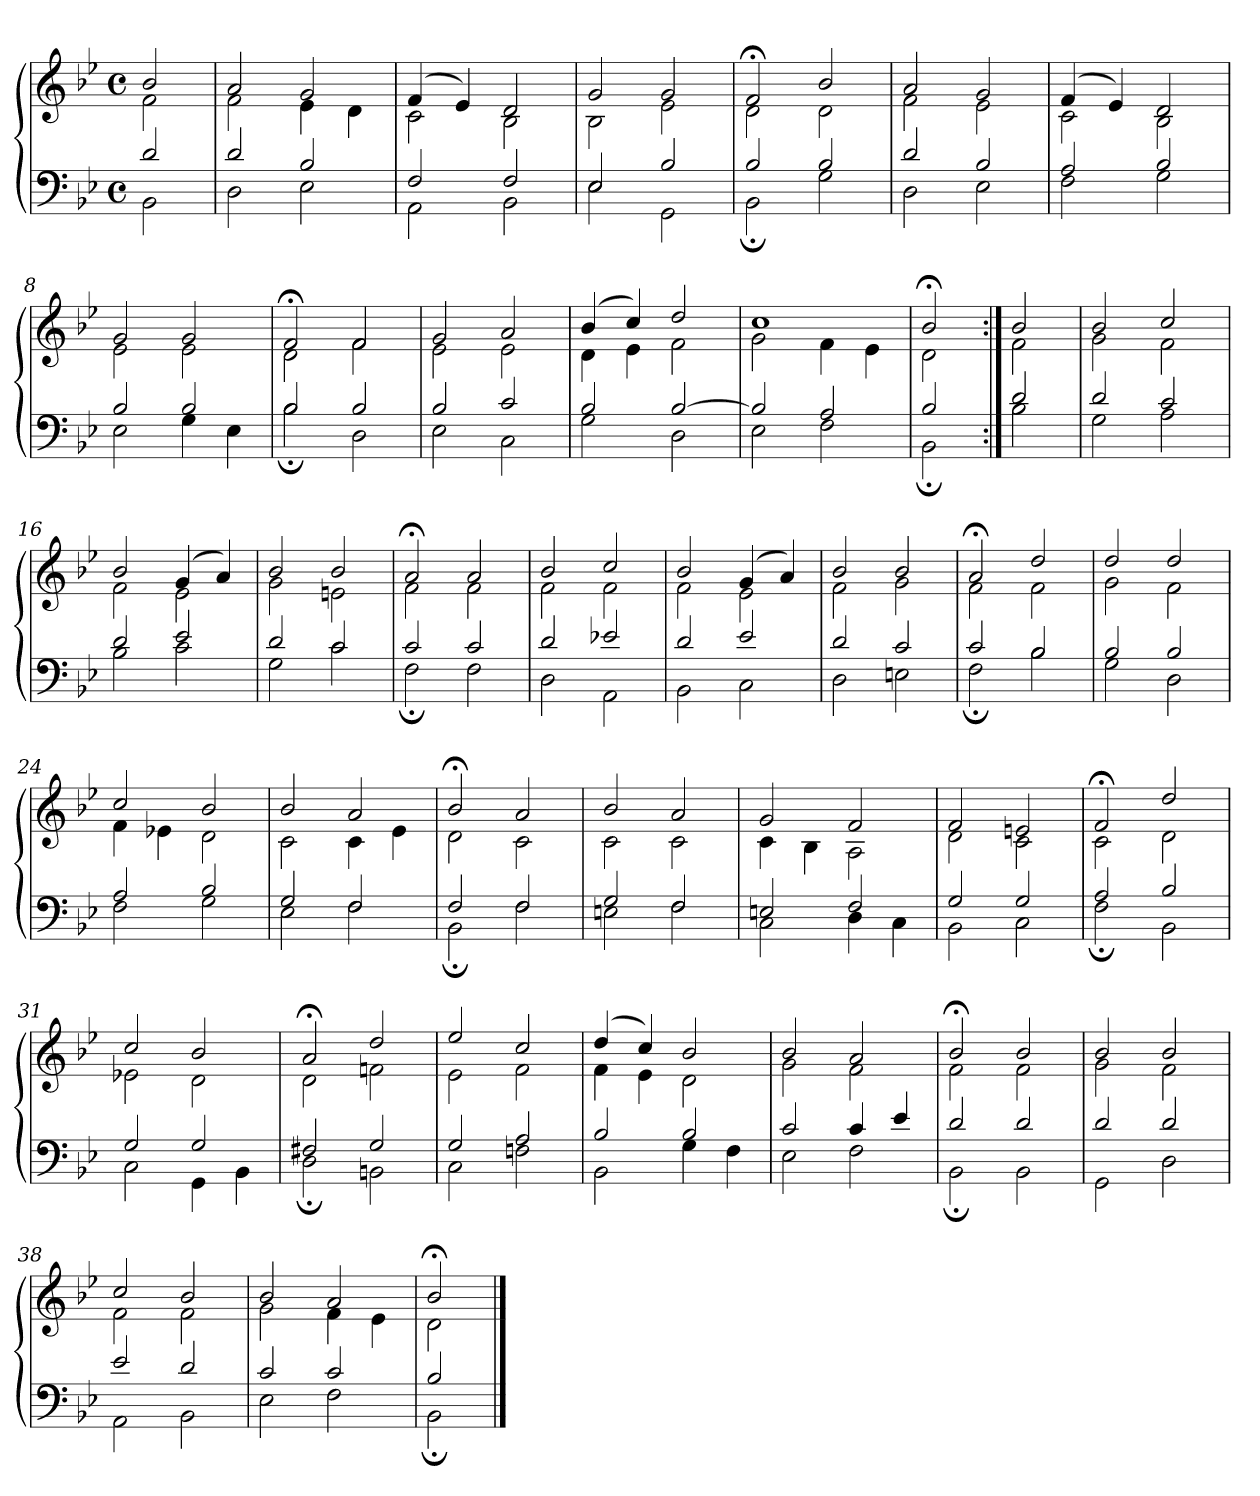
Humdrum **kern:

**kern	**kern
*part1	*part1
*staff2	*staff1
*clefF4	*clefG2
*k[b-e-]	*k[b-e-]
*M4/4	*M4/4
*met(c)	*met(c)
=1	=1
*^	*^
2d	2BB-	2b-	2f
=2	=2	=2	=2
2d	2D	2a	2f
2B-	2E-	2g	4e-
.	.	.	4d
=3	=3	=3	=3
2F	2AA	(4f	2c
.	.	4e-)	.
2F	2BB-	2d	2B-
=4	=4	=4	=4
2E-	2E-	2g	2B-
2B-	2GG	2g	2e-
=5	=5	=5	=5
2B-	2BB-;	2f;<	2d
2B-	2G	2b-	2d
!!LO:LB:g=z	!!
=6	=6	=6	=6
2d	2D	2a	2f
2B-	2E-	2g	2e-
=7	=7	=7	=7
2A	2F	(4f	2c
.	.	4e-)	.
2B-	2G	2d	2B-
=8	=8	=8	=8
2B-	2E-	2g	2e-
2B-	4G	2g	2e-
.	4E-	.	.
=9	=9	=9	=9
2B-	2B-;	2f;<	2d
2B-	2D	2f	2f
=10	=10	=10	=10
2B-	2E-	2g	2e-
2c	2C	2a	2e-
!!LO:LB:g=z	!!
=11	=11	=11	=11
2B-	2G	(4b-	4d
.	.	4cc)	4e-
[2B-	2D	2dd	2f
=12	=12	=12	=12
2B-]	2E-	1cc	2g
2A	2F	.	4f
.	.	.	4e-
=13	=13	=13	=13
2B-	2BB-;	2b-;<	2d
=14:|!	=14:|!	=14:|!	=14:|!
2d	2B-	2b-	2f
=15	=15	=15	=15
2d	2G	2b-	2g
2c	2A	2cc	2f
!!LO:LB:g=z	!!
=16	=16	=16	=16
2d	2B-	2b-	2f
2e-	2c	(4g	2e-
.	.	4a)	.
=17	=17	=17	=17
2d	2G	2b-	2g
2c	2c	2b-	2en
=18	=18	=18	=18
2c	2F;	2a;<	2f
2c	2F	2a	2f
=19	=19	=19	=19
2d	2D	2b-	2f
2e-X	2AA	2cc	2f
=20	=20	=20	=20
2d	2BB-	2b-	2f
2e-	2C	(4g	2e-
.	.	4a)	.
!!LO:LB:g=z	!!
=21	=21	=21	=21
2d	2D	2b-	2f
2c	2En	2b-	2g
=22	=22	=22	=22
2c	2F;	2a;<	2f
2B-	2B-	2dd	2f
=23	=23	=23	=23
2B-	2G	2dd	2g
2B-	2D	2dd	2f
=24	=24	=24	=24
2A	2F	2cc	4f
.	.	.	4e-X
2B-	2G	2b-	2d
=25	=25	=25	=25
2G	2E-	2b-	2c
2F	2F	2a	4c
.	.	.	4e-
!!LO:LB:g=z	!!
=26	=26	=26	=26
2F	2BB-;	2b-;<	2d
2F	2F	2a	2c
=27	=27	=27	=27
2G	2En	2b-	2c
2F	2F	2a	2c
=28	=28	=28	=28
2En	2C	2g	4c
.	.	.	4B-
2F	4D	2f	2A
.	4C	.	.
=29	=29	=29	=29
2G	2BB-	2f	2d
2G	2C	2en	2c
=30	=30	=30	=30
2A	2F;	2f;<	2c
2B-	2BB-	2dd	2d
!!LO:PB:g=z	!!
=31	=31	=31	=31
2G	2C	2cc	2e-X
2G	4GG	2b-	2d
.	4BB-	.	.
=32	=32	=32	=32
2F#X	2D;	2a;<	2d
2G	2BBn	2dd	2fn
=33	=33	=33	=33
2G	2C	2ee-	2e-
2A	2Fn	2cc	2f
=34	=34	=34	=34
2B-	2BB-	(4dd	4f
.	.	4cc)	4e-
2B-	4G	2b-	2d
.	4F	.	.
=35	=35	=35	=35
2c	2E-	2b-	2g
4c	2F	2a	2f
4e-	.	.	.
!!LO:LB:g=z	!!
=36	=36	=36	=36
2d	2BB-;	2b-;<	2f
2d	2BB-	2b-	2f
=37	=37	=37	=37
2d	2GG	2b-	2g
2d	2D	2b-	2f
=38	=38	=38	=38
2e-	2AA	2cc	2f
2d	2BB-	2b-	2f
=39	=39	=39	=39
2c	2E-	2b-	2g
2c	2F	2a	4f
.	.	.	4e-
=40	=40	=40	=40
2B-	2BB-;	2b-;<	2d
*v	*v	*	*
*	*v	*v
==	==
*-	*-
